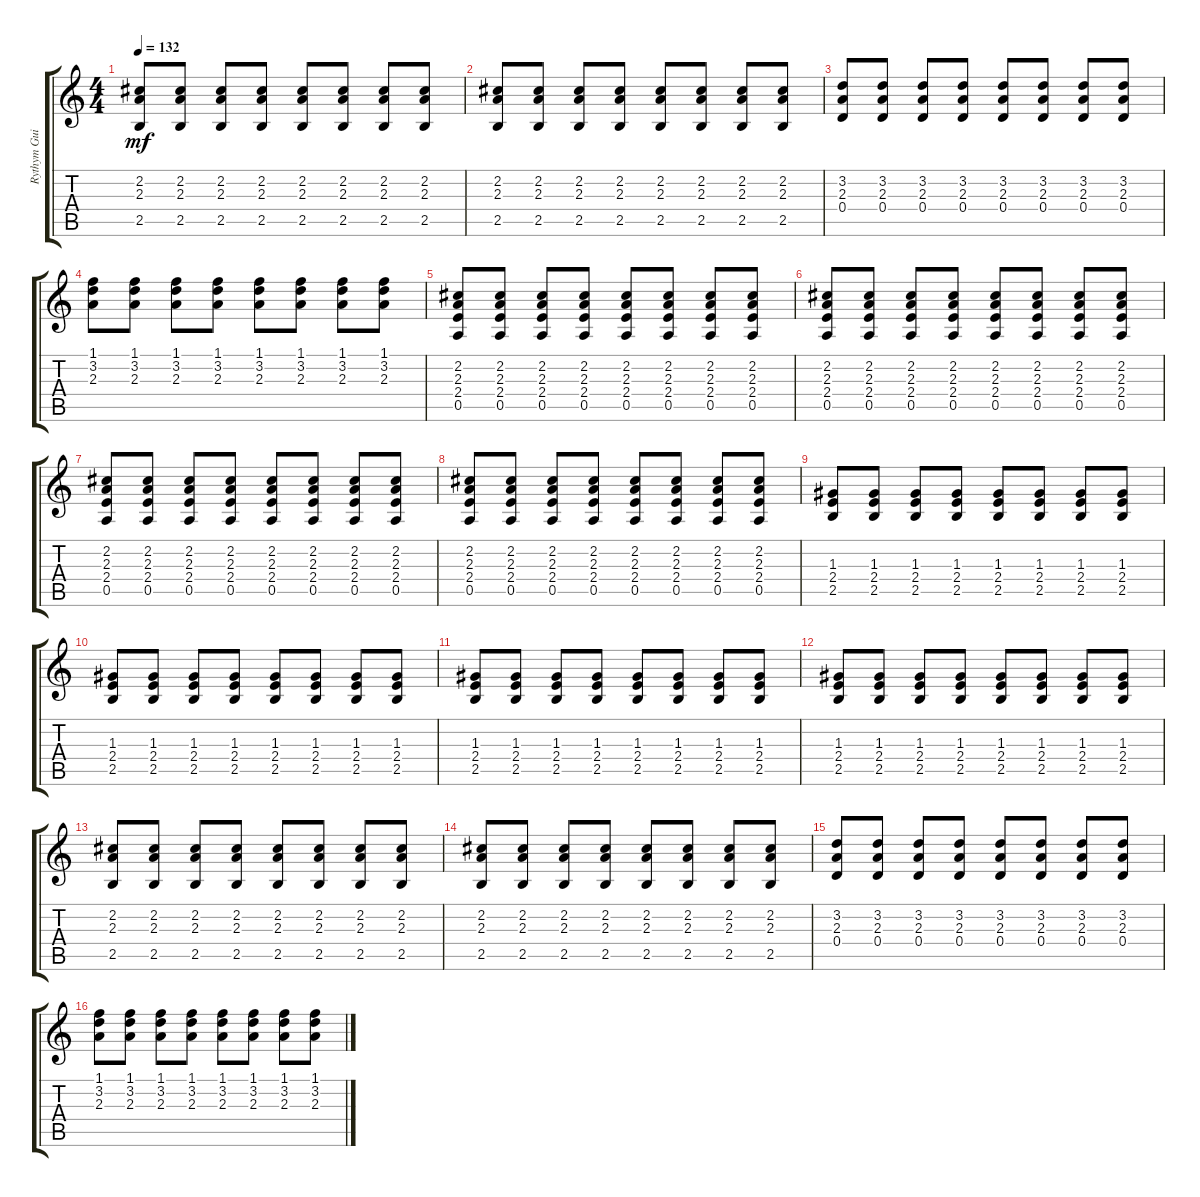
\track ("Rythym Guitar" "Rythym Gui") {instrument acousticguitarsteel}
\staff {score tabs}
\tuning (E4 B3 G3 D3 A2 E2) {hide}
\ts (4 4)
\tempo 132
\clef g2
\ks c
(2.2 2.3 2.5).8{dy mf} (2.2 2.3 2.5).8 (2.2 2.3 2.5).8 (2.2 2.3 2.5).8 (2.2 2.3 2.5).8 (2.2 2.3 2.5).8 (2.2 2.3 2.5).8 (2.2 2.3 2.5).8 |
(2.2 2.3 2.5).8 (2.2 2.3 2.5).8 (2.2 2.3 2.5).8 (2.2 2.3 2.5).8 (2.2 2.3 2.5).8 (2.2 2.3 2.5).8 (2.2 2.3 2.5).8 (2.2 2.3 2.5).8 |
(3.2 2.3 0.4).8 (3.2 2.3 0.4).8 (3.2 2.3 0.4).8 (3.2 2.3 0.4).8 (3.2 2.3 0.4).8 (3.2 2.3 0.4).8 (3.2 2.3 0.4).8 (3.2 2.3 0.4).8 |
(1.1 3.2 2.3).8 (1.1 3.2 2.3).8 (1.1 3.2 2.3).8 (1.1 3.2 2.3).8 (1.1 3.2 2.3).8 (1.1 3.2 2.3).8 (1.1 3.2 2.3).8 (1.1 3.2 2.3).8 |
(2.2 2.3 2.4 0.5).8 (2.2 2.3 2.4 0.5).8 (2.2 2.3 2.4 0.5).8 (2.2 2.3 2.4 0.5).8 (2.2 2.3 2.4 0.5).8 (2.2 2.3 2.4 0.5).8 (2.2 2.3 2.4 0.5).8 (2.2 2.3 2.4 0.5).8 |
(2.2 2.3 2.4 0.5).8 (2.2 2.3 2.4 0.5).8 (2.2 2.3 2.4 0.5).8 (2.2 2.3 2.4 0.5).8 (2.2 2.3 2.4 0.5).8 (2.2 2.3 2.4 0.5).8 (2.2 2.3 2.4 0.5).8 (2.2 2.3 2.4 0.5).8 |
(2.2 2.3 2.4 0.5).8 (2.2 2.3 2.4 0.5).8 (2.2 2.3 2.4 0.5).8 (2.2 2.3 2.4 0.5).8 (2.2 2.3 2.4 0.5).8 (2.2 2.3 2.4 0.5).8 (2.2 2.3 2.4 0.5).8 (2.2 2.3 2.4 0.5).8 |
(2.2 2.3 2.4 0.5).8 (2.2 2.3 2.4 0.5).8 (2.2 2.3 2.4 0.5).8 (2.2 2.3 2.4 0.5).8 (2.2 2.3 2.4 0.5).8 (2.2 2.3 2.4 0.5).8 (2.2 2.3 2.4 0.5).8 (2.2 2.3 2.4 0.5).8 |
(1.3 2.4 2.5).8 (1.3 2.4 2.5).8 (1.3 2.4 2.5).8 (1.3 2.4 2.5).8 (1.3 2.4 2.5).8 (1.3 2.4 2.5).8 (1.3 2.4 2.5).8 (1.3 2.4 2.5).8 |
(1.3 2.4 2.5).8 (1.3 2.4 2.5).8 (1.3 2.4 2.5).8 (1.3 2.4 2.5).8 (1.3 2.4 2.5).8 (1.3 2.4 2.5).8 (1.3 2.4 2.5).8 (1.3 2.4 2.5).8 |
(1.3 2.4 2.5).8 (1.3 2.4 2.5).8 (1.3 2.4 2.5).8 (1.3 2.4 2.5).8 (1.3 2.4 2.5).8 (1.3 2.4 2.5).8 (1.3 2.4 2.5).8 (1.3 2.4 2.5).8 |
(1.3 2.4 2.5).8 (1.3 2.4 2.5).8 (1.3 2.4 2.5).8 (1.3 2.4 2.5).8 (1.3 2.4 2.5).8 (1.3 2.4 2.5).8 (1.3 2.4 2.5).8 (1.3 2.4 2.5).8 |
(2.2 2.3 2.5).8 (2.2 2.3 2.5).8 (2.2 2.3 2.5).8 (2.2 2.3 2.5).8 (2.2 2.3 2.5).8 (2.2 2.3 2.5).8 (2.2 2.3 2.5).8 (2.2 2.3 2.5).8 |
(2.2 2.3 2.5).8 (2.2 2.3 2.5).8 (2.2 2.3 2.5).8 (2.2 2.3 2.5).8 (2.2 2.3 2.5).8 (2.2 2.3 2.5).8 (2.2 2.3 2.5).8 (2.2 2.3 2.5).8 |
(3.2 2.3 0.4).8 (3.2 2.3 0.4).8 (3.2 2.3 0.4).8 (3.2 2.3 0.4).8 (3.2 2.3 0.4).8 (3.2 2.3 0.4).8 (3.2 2.3 0.4).8 (3.2 2.3 0.4).8 |
(1.1 3.2 2.3).8 (1.1 3.2 2.3).8 (1.1 3.2 2.3).8 (1.1 3.2 2.3).8 (1.1 3.2 2.3).8 (1.1 3.2 2.3).8 (1.1 3.2 2.3).8 (1.1 3.2 2.3).8
